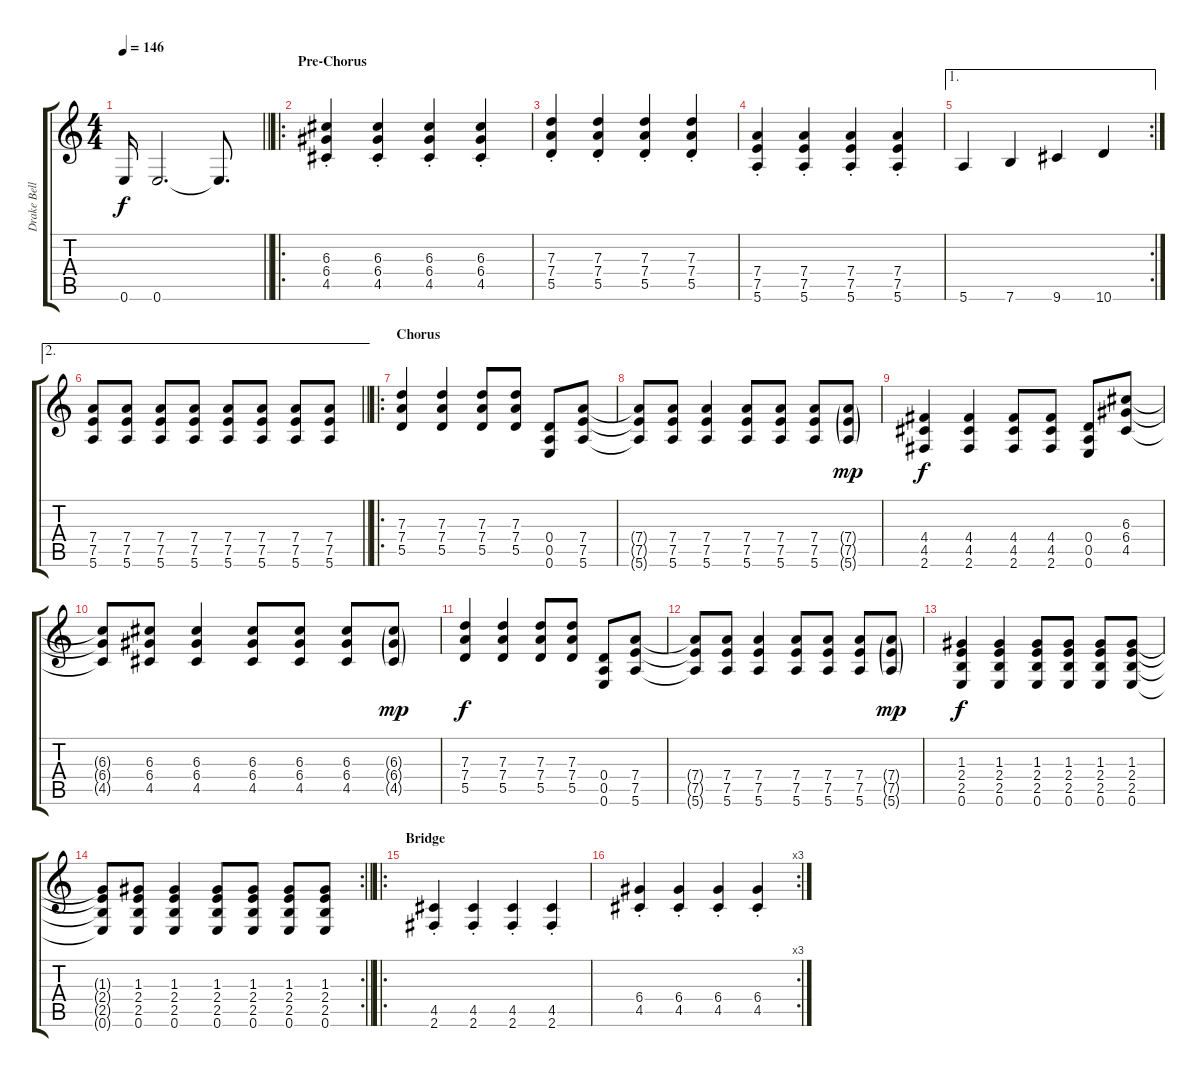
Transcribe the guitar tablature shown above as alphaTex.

\track ("Drake Bell (lead)" "Drake Bell") {instrument overdrivenguitar}
\staff {score tabs}
\tuning (E4 B3 G3 D3 A2 E2) {hide}
\ts (4 4)
\tempo 146
\clef g2
\barLineRight lightlight
\ks c
0.6.16{dy f} 0.6.2{d} 0.6{t}.8{d} |
\ro
\section ("" "Pre-Chorus")
(6.3 6.4{st} 4.5).4 (6.3 6.4{st} 4.5).4 (6.3 6.4{st} 4.5).4 (6.3 6.4{st} 4.5).4 |
(7.3 7.4{st} 5.5).4 (7.3 7.4{st} 5.5).4 (7.3 7.4{st} 5.5).4 (7.3 7.4{st} 5.5).4 |
(7.4{st} 7.5 5.6).4 (7.4{st} 7.5 5.6).4 (7.4{st} 7.5 5.6).4 (7.4{st} 7.5 5.6).4 |
\ae 1
\rc 2
5.6.4 7.6.4 9.6.4 10.6.4 |
\ae 2
\barLineRight lightlight
(7.4 7.5 5.6).8 (7.4 7.5 5.6).8 (7.4 7.5 5.6).8 (7.4 7.5 5.6).8 (7.4 7.5 5.6).8 (7.4 7.5 5.6).8 (7.4 7.5 5.6).8 (7.4 7.5 5.6).8 |
\ro
\section ("" "Chorus")
(7.3 7.4 5.5).4 (7.3 7.4 5.5).4 (7.3 7.4 5.5).8 (7.3 7.4 5.5).8 (0.4 0.5 0.6).8 (7.4 7.5 5.6).8 |
(7.4{t} 7.5{t} 5.6{t}).8 (7.4 7.5 5.6).8 (7.4 7.5 5.6).4 (7.4 7.5 5.6).8 (7.4 7.5 5.6).8 (7.4 7.5 5.6).8 (7.4{g} 7.5{g} 5.6{g}).8{dy mp} |
(4.4 4.5 2.6).4{dy f} (4.4 4.5 2.6).4 (4.4 4.5 2.6).8 (4.4 4.5 2.6).8 (0.4 0.5 0.6).8 (6.3 6.4 4.5).8 |
(6.3{t} 6.4{t} 4.5{t}).8 (6.3 6.4 4.5).8 (6.3 6.4 4.5).4 (6.3 6.4 4.5).8 (6.3 6.4 4.5).8 (6.3 6.4 4.5).8 (6.3{g} 6.4{g} 4.5{g}).8{dy mp} |
(7.3 7.4 5.5).4{dy f} (7.3 7.4 5.5).4 (7.3 7.4 5.5).8 (7.3 7.4 5.5).8 (0.4 0.5 0.6).8 (7.4 7.5 5.6).8 |
(7.4{t} 7.5{t} 5.6{t}).8 (7.4 7.5 5.6).8 (7.4 7.5 5.6).4 (7.4 7.5 5.6).8 (7.4 7.5 5.6).8 (7.4 7.5 5.6).8 (7.4{g} 7.5{g} 5.6{g}).8{dy mp} |
(1.3 2.4 2.5 0.6).4{dy f} (1.3 2.4 2.5 0.6).4 (1.3 2.4 2.5 0.6).8 (1.3 2.4 2.5 0.6).8 (1.3 2.4 2.5 0.6).8 (1.3 2.4 2.5 0.6).8 |
\rc 2
\barLineRight lightlight
(1.3{t} 2.4{t} 2.5{t} 0.6{t}).8 (1.3 2.4 2.5 0.6).8 (1.3 2.4 2.5 0.6).4 (1.3 2.4 2.5 0.6).8 (1.3 2.4 2.5 0.6).8 (1.3 2.4 2.5 0.6).8 (1.3 2.4 2.5 0.6).8 |
\ro
\section ("" "Bridge")
(4.5{st} 2.6).4 (4.5{st} 2.6).4 (4.5{st} 2.6).4 (4.5{st} 2.6).4 |
\rc 3
(6.4{st} 4.5).4 (6.4{st} 4.5).4 (6.4{st} 4.5).4 (6.4{st} 4.5).4
